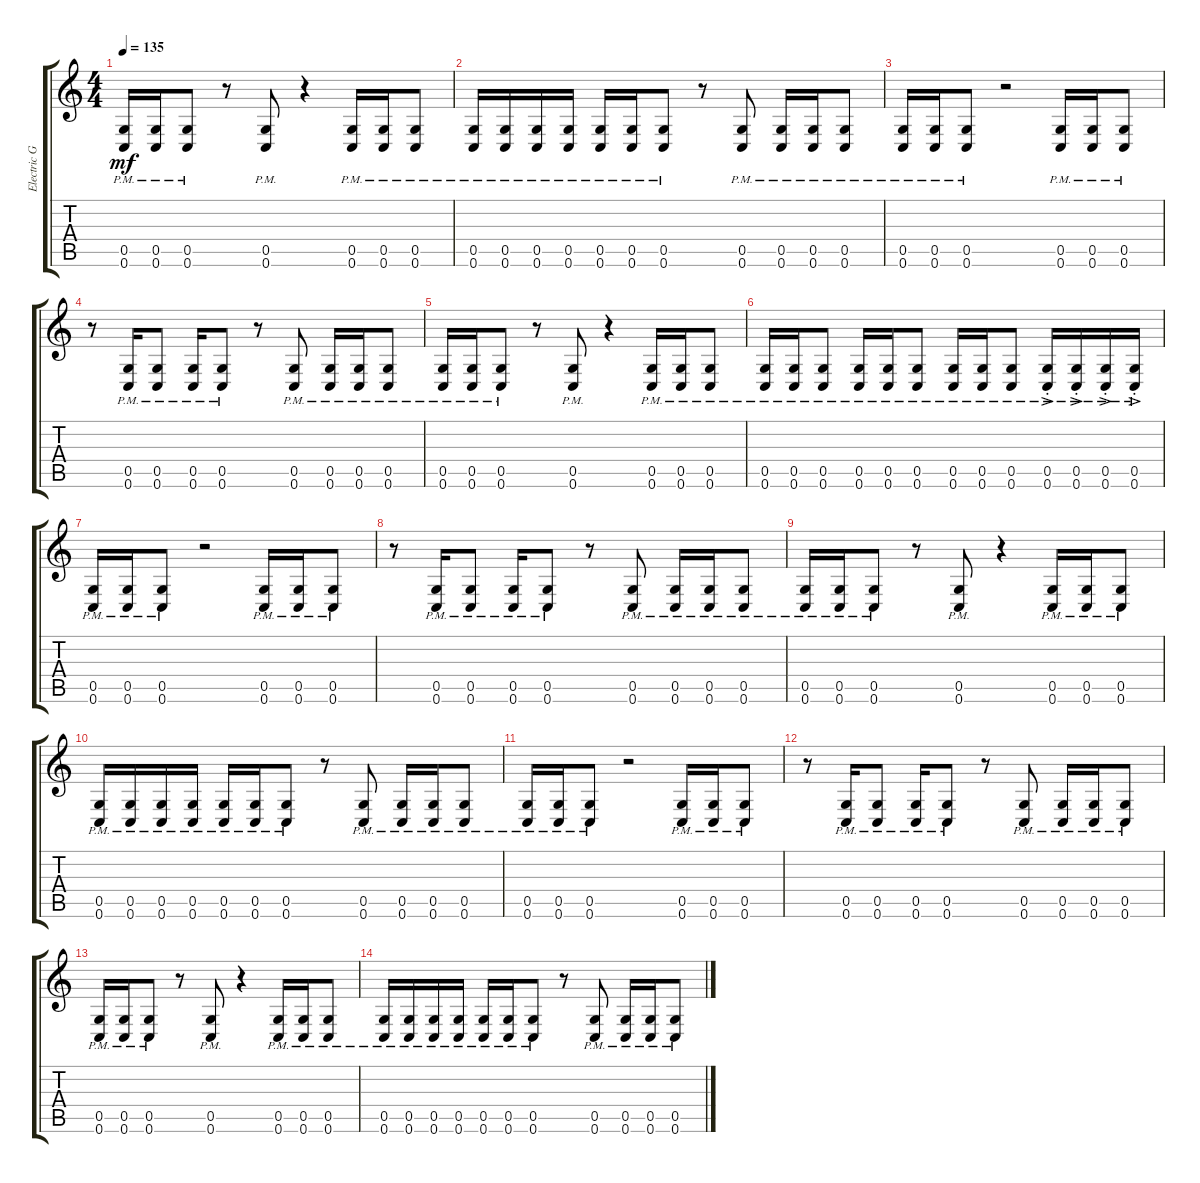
\track ("Electric Guitar" "Electric G") {instrument distortionguitar}
\staff {score tabs}
\tuning (D4 A3 F3 C3 G2 C2) {hide}
\ts (4 4)
\tempo 135
\clef g2
\ks c
(0.5{pm} 0.6{pm}).16{dy mf} (0.5{pm} 0.6{pm}).16 (0.5{pm} 0.6{pm}).8 r.8 (0.5{pm} 0.6{pm}).8 r.4 (0.5{pm} 0.6{pm}).16 (0.5{pm} 0.6{pm}).16 (0.5{pm} 0.6{pm}).8 |
(0.5{pm} 0.6{pm}).16 (0.5{pm} 0.6{pm}).16 (0.5{pm} 0.6{pm}).16 (0.5{pm} 0.6{pm}).16 (0.5{pm} 0.6{pm}).16 (0.5{pm} 0.6{pm}).16 (0.5{pm} 0.6{pm}).8 r.8 (0.5{pm} 0.6{pm}).8 (0.5{pm} 0.6{pm}).16 (0.5{pm} 0.6{pm}).16 (0.5{pm} 0.6{pm}).8 |
(0.5{pm} 0.6{pm}).16 (0.5{pm} 0.6{pm}).16 (0.5{pm} 0.6{pm}).8 r.2 (0.5{pm} 0.6{pm}).16 (0.5{pm} 0.6{pm}).16 (0.5{pm} 0.6{pm}).8 |
r.8 (0.5{pm} 0.6{pm}).16 (0.5{pm} 0.6{pm}).8 (0.5{pm} 0.6{pm}).16 (0.5{pm} 0.6{pm}).8 r.8 (0.5{pm} 0.6{pm}).8 (0.5{pm} 0.6{pm}).16 (0.5{pm} 0.6{pm}).16 (0.5{pm} 0.6{pm}).8 |
(0.5{pm} 0.6{pm}).16 (0.5{pm} 0.6{pm}).16 (0.5{pm} 0.6{pm}).8 r.8 (0.5{pm} 0.6{pm}).8 r.4 (0.5{pm} 0.6{pm}).16 (0.5{pm} 0.6{pm}).16 (0.5{pm} 0.6{pm}).8 |
(0.5{pm} 0.6{pm}).16 (0.5{pm} 0.6{pm}).16 (0.5{pm} 0.6{pm}).8 (0.5{pm} 0.6{pm}).16 (0.5{pm} 0.6{pm}).16 (0.5{pm} 0.6{pm}).8 (0.5{pm} 0.6{pm}).16 (0.5{pm} 0.6{pm}).16 (0.5{pm} 0.6{pm}).8 (0.5{ac pm st} 0.6{ac pm st}).16 (0.5{ac pm st} 0.6{ac pm st}).16 (0.5{ac pm st} 0.6{ac pm st}).16 (0.5{ac pm st} 0.6{ac pm st}).16 |
(0.5{pm} 0.6{pm}).16 (0.5{pm} 0.6{pm}).16 (0.5{pm} 0.6{pm}).8 r.2 (0.5{pm} 0.6{pm}).16 (0.5{pm} 0.6{pm}).16 (0.5{pm} 0.6{pm}).8 |
r.8 (0.5{pm} 0.6{pm}).16 (0.5{pm} 0.6{pm}).8 (0.5{pm} 0.6{pm}).16 (0.5{pm} 0.6{pm}).8 r.8 (0.5{pm} 0.6{pm}).8 (0.5{pm} 0.6{pm}).16 (0.5{pm} 0.6{pm}).16 (0.5{pm} 0.6{pm}).8 |
(0.5{pm} 0.6{pm}).16 (0.5{pm} 0.6{pm}).16 (0.5{pm} 0.6{pm}).8 r.8 (0.5{pm} 0.6{pm}).8 r.4 (0.5{pm} 0.6{pm}).16 (0.5{pm} 0.6{pm}).16 (0.5{pm} 0.6{pm}).8 |
(0.5{pm} 0.6{pm}).16 (0.5{pm} 0.6{pm}).16 (0.5{pm} 0.6{pm}).16 (0.5{pm} 0.6{pm}).16 (0.5{pm} 0.6{pm}).16 (0.5{pm} 0.6{pm}).16 (0.5{pm} 0.6{pm}).8 r.8 (0.5{pm} 0.6{pm}).8 (0.5{pm} 0.6{pm}).16 (0.5{pm} 0.6{pm}).16 (0.5{pm} 0.6{pm}).8 |
(0.5{pm} 0.6{pm}).16 (0.5{pm} 0.6{pm}).16 (0.5{pm} 0.6{pm}).8 r.2 (0.5{pm} 0.6{pm}).16 (0.5{pm} 0.6{pm}).16 (0.5{pm} 0.6{pm}).8 |
r.8 (0.5{pm} 0.6{pm}).16 (0.5{pm} 0.6{pm}).8 (0.5{pm} 0.6{pm}).16 (0.5{pm} 0.6{pm}).8 r.8 (0.5{pm} 0.6{pm}).8 (0.5{pm} 0.6{pm}).16 (0.5{pm} 0.6{pm}).16 (0.5{pm} 0.6{pm}).8 |
(0.5{pm} 0.6{pm}).16 (0.5{pm} 0.6{pm}).16 (0.5{pm} 0.6{pm}).8 r.8 (0.5{pm} 0.6{pm}).8 r.4 (0.5{pm} 0.6{pm}).16 (0.5{pm} 0.6{pm}).16 (0.5{pm} 0.6{pm}).8 |
(0.5{pm} 0.6{pm}).16 (0.5{pm} 0.6{pm}).16 (0.5{pm} 0.6{pm}).16 (0.5{pm} 0.6{pm}).16 (0.5{pm} 0.6{pm}).16 (0.5{pm} 0.6{pm}).16 (0.5{pm} 0.6{pm}).8 r.8 (0.5{pm} 0.6{pm}).8 (0.5{pm} 0.6{pm}).16 (0.5{pm} 0.6{pm}).16 (0.5{pm} 0.6{pm}).8
